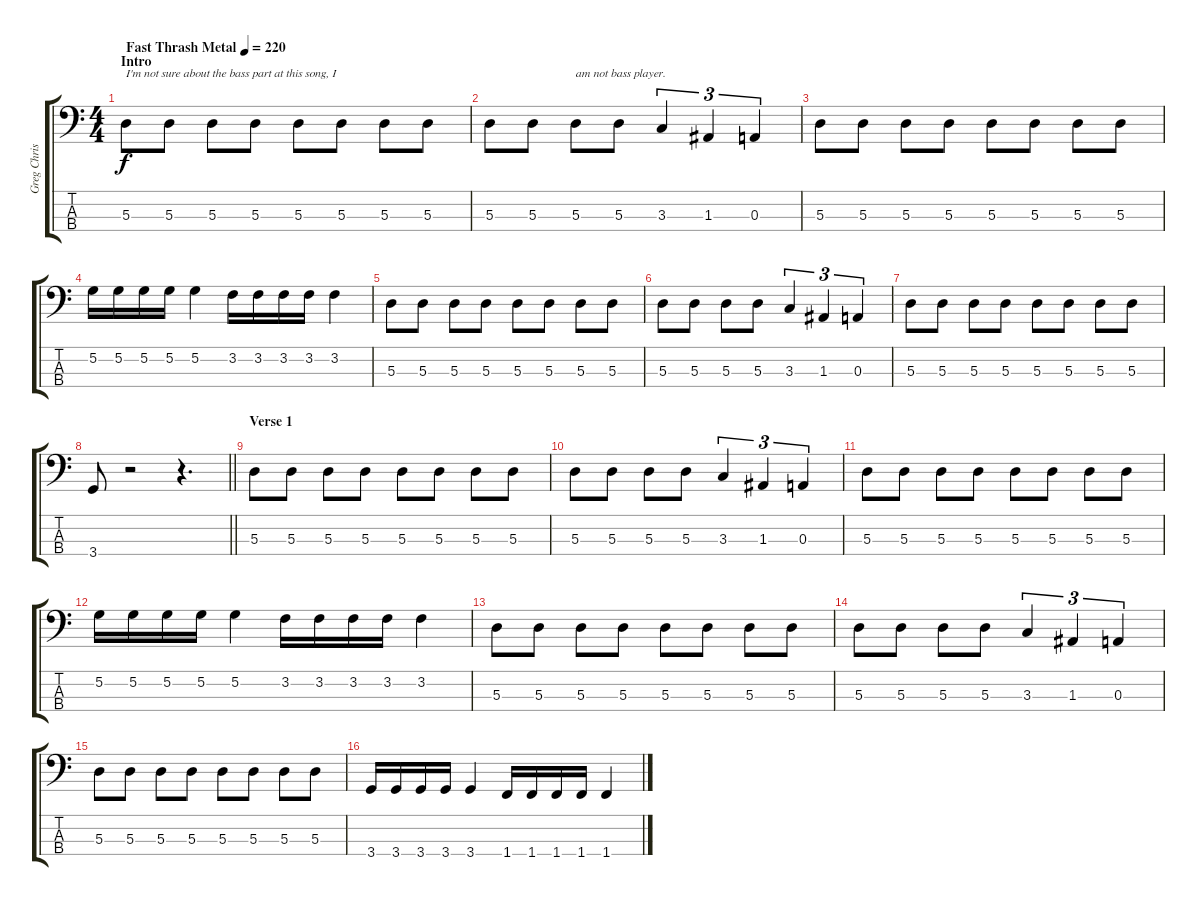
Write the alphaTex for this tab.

\track ("Greg Christian (Bass Guitar)" "Greg Chris") {instrument electricbassfinger}
\staff {score tabs}
\tuning (G2 D2 A1 E1) {hide}
\ts (4 4)
\section ("" "Intro")
\tempo (220 "Fast Thrash Metal")
\clef f4
\ks c
5.3.8{txt "I'm not sure about the bass part at this song, I  " dy f instrument electricbassfinger} 5.3.8 5.3.8 5.3.8 5.3.8 5.3.8 5.3.8 5.3.8 |
5.3.8 5.3.8 5.3.8{txt "am not bass player."} 5.3.8 3.3.4{tu (3 2)} 1.3.4{tu (3 2)} 0.3.4{tu (3 2)} |
5.3.8 5.3.8 5.3.8 5.3.8 5.3.8 5.3.8 5.3.8 5.3.8 |
5.2.16 5.2.16 5.2.16 5.2.16 5.2.4 3.2.16 3.2.16 3.2.16 3.2.16 3.2.4 |
5.3.8 5.3.8 5.3.8 5.3.8 5.3.8 5.3.8 5.3.8 5.3.8 |
5.3.8 5.3.8 5.3.8 5.3.8 3.3.4{tu (3 2)} 1.3.4{tu (3 2)} 0.3.4{tu (3 2)} |
5.3.8 5.3.8 5.3.8 5.3.8 5.3.8 5.3.8 5.3.8 5.3.8 |
\barLineRight lightlight
3.4.8 r.2 r.4{d} |
\section ("" "Verse 1")
5.3.8 5.3.8 5.3.8 5.3.8 5.3.8 5.3.8 5.3.8 5.3.8 |
5.3.8 5.3.8 5.3.8 5.3.8 3.3.4{tu (3 2)} 1.3.4{tu (3 2)} 0.3.4{tu (3 2)} |
5.3.8 5.3.8 5.3.8 5.3.8 5.3.8 5.3.8 5.3.8 5.3.8 |
5.2.16 5.2.16 5.2.16 5.2.16 5.2.4 3.2.16 3.2.16 3.2.16 3.2.16 3.2.4 |
5.3.8 5.3.8 5.3.8 5.3.8 5.3.8 5.3.8 5.3.8 5.3.8 |
5.3.8 5.3.8 5.3.8 5.3.8 3.3.4{tu (3 2)} 1.3.4{tu (3 2)} 0.3.4{tu (3 2)} |
5.3.8 5.3.8 5.3.8 5.3.8 5.3.8 5.3.8 5.3.8 5.3.8 |
3.4.16 3.4.16 3.4.16 3.4.16 3.4.4 1.4.16 1.4.16 1.4.16 1.4.16 1.4.4
